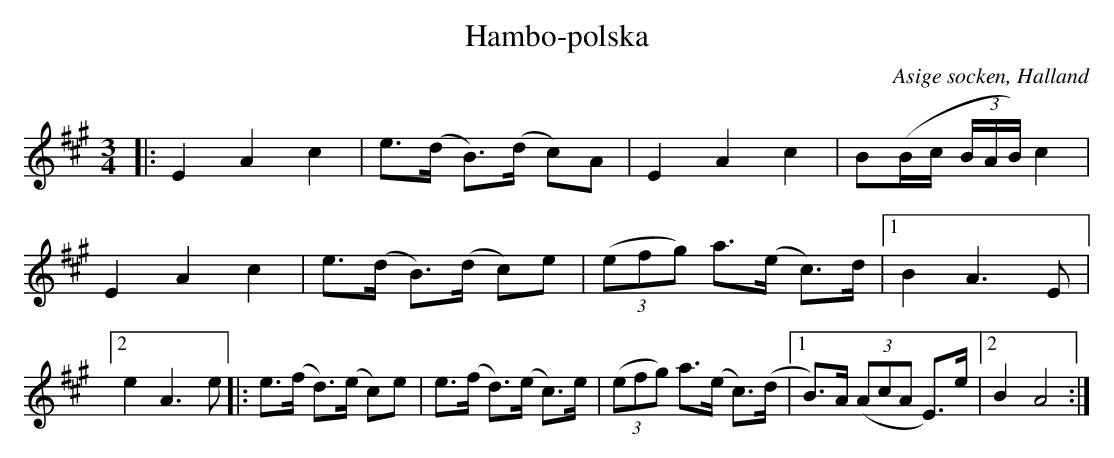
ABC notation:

X:1
T:Hambo-polska
O:Asige socken, Halland
M:3/4
L:1/8
K:A
|: E2 A2 c2 | e>(d B)>(d c)A | E2 A2 c2 | B(B/2c/2 (3B/2A/2B/2) c2| E2 A2 c2 | e>(d B)>(d c)e | ((3efg) a>(e c)>d |1 B2 A3 E |2 e2 A3 e |: e>(f d)>(e c)e | e>(f d)>(e c)>e | ((3efg) a>(e c)>(d |1 B)>A ((3AcA E)>e |2 B2 A4 :|
